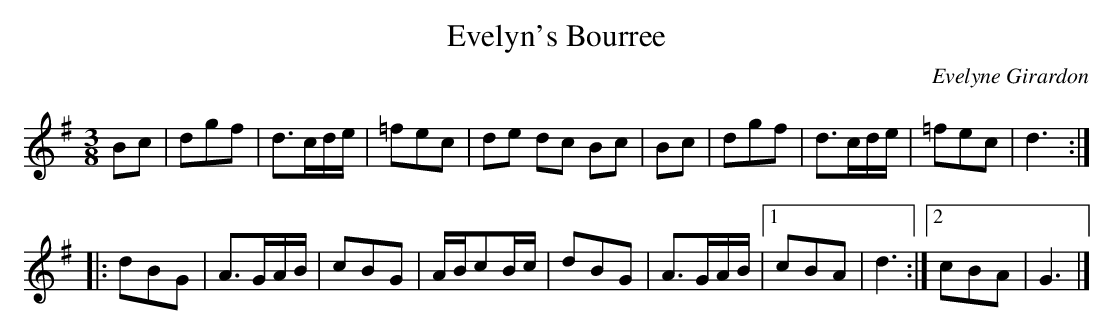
X:1
T:Evelyn's Bourree
M:3/8
L:1/8
C:Evelyne Girardon
K:G
Bc |\
dgf | d>cd/e/ | =fec | de dc Bc | Bc | dgf | d>cd/e/ | =fec | d3 :|
|:\
dBG | A>GA/B/ | cBG | A/B/cB/c/ | dBG | A>GA/B/ |1 cBA | d3 :|2 cBA | G3 |]
